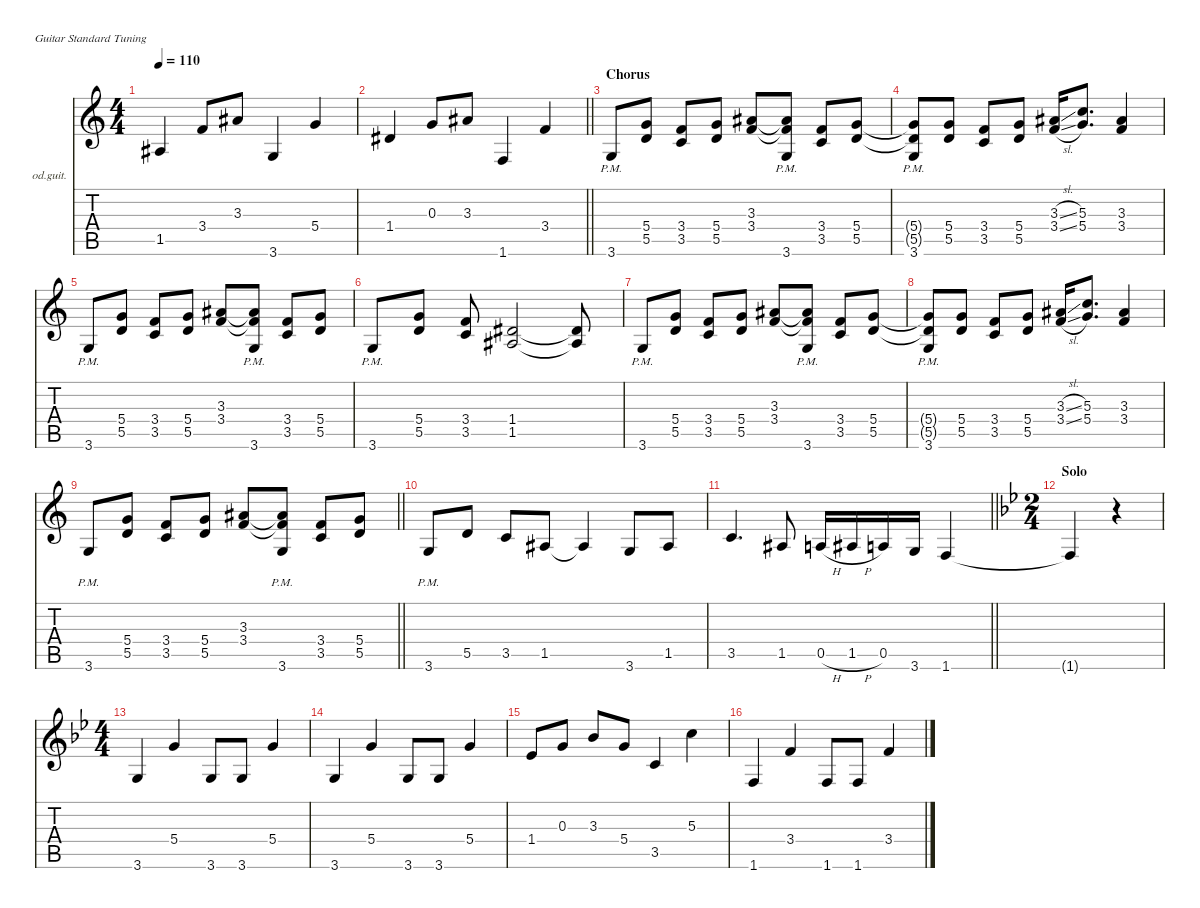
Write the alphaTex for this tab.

\defaultSystemsLayout 4
\hideDynamics
\bracketExtendMode nobrackets
\firstSystemTrackNameOrientation horizontal
\otherSystemsTrackNameOrientation horizontal
\track ("Gitar 2" "od.guit.") {solo instrument acousticgrandpiano}
\staff {score tabs}
\tuning (E4 B3 G3 D3 A2 E2)
\displaytranspose 12
\ts (4 4)
\tempo 110
\clef g2
\ks c
1.5.4{dy f} 3.4.8 3.3.8 3.6.4 5.4.4 |
\barLineRight lightlight
1.4.4 0.3.8 3.3.8 1.6.4 3.4.4 |
\section ("" "Chorus")
3.6{pm}.8 (5.4 5.5).8 (3.4 3.5).8 (5.4 5.5).8 (3.3 3.4).8 (3.6{pm} 3.3{t} 3.4{t}).8 (3.4 3.5).8 (5.4 5.5).8 |
(3.6{pm} 5.4{t} 5.5{t}).8 (5.4 5.5).8 (3.4 3.5).8 (5.4 5.5).8 (3.3{sl} 3.4{sl}).16 (5.3 5.4).8{d} (3.3 3.4).4 |
3.6{pm}.8 (5.4 5.5).8 (3.4 3.5).8 (5.4 5.5).8 (3.3 3.4).8 (3.6{pm} 3.4{t} 3.3{t}).8 (3.4 3.5).8 (5.4 5.5).8 |
3.6{pm}.8 (5.4 5.5).8 (3.4 3.5).8 (1.4 1.5).2 (1.4{t} 1.5{t}).8 |
3.6{pm}.8 (5.4 5.5).8 (3.4 3.5).8 (5.4 5.5).8 (3.3 3.4).8 (3.6{pm} 3.3{t} 3.4{t}).8 (3.4 3.5).8 (5.4 5.5).8 |
(3.6{pm} 5.4{t} 5.5{t}).8 (5.4 5.5).8 (3.4 3.5).8 (5.4 5.5).8 (3.3{sl} 3.4{sl}).16 (5.3 5.4).8{d} (3.3 3.4).4 |
\barLineRight lightlight
3.6{pm}.8 (5.4 5.5).8 (3.4 3.5).8 (5.4 5.5).8 (3.3 3.4).8 (3.6{pm} 3.4{t} 3.3{t}).8 (3.4 3.5).8 (5.4 5.5).8 |
3.6{pm}.8 5.5.8 3.5.8 1.5.8 1.5{t}.4 3.6.8 1.5.8 |
\barLineRight lightlight
3.5.4{d} 1.5.8 0.5{h}.16 1.5{h}.16 0.5.16 3.6.16 1.6.4 |
\ts (2 4)
\beaming (8 2 2 2 2)
\section ("" "Solo")
\ks bb
1.6{t}.4 r.4 |
\ts (4 4)
\beaming (8 2 2 2 2)
3.6.4 5.4.4 3.6.8 3.6.8 5.4.4 |
3.6.4 5.4.4 3.6.8 3.6.8 5.4.4 |
1.4.8 0.3.8 3.3.8 5.4.8 3.5.4 5.3.4 |
1.6.4 3.4.4 1.6.8 1.6.8 3.4.4
